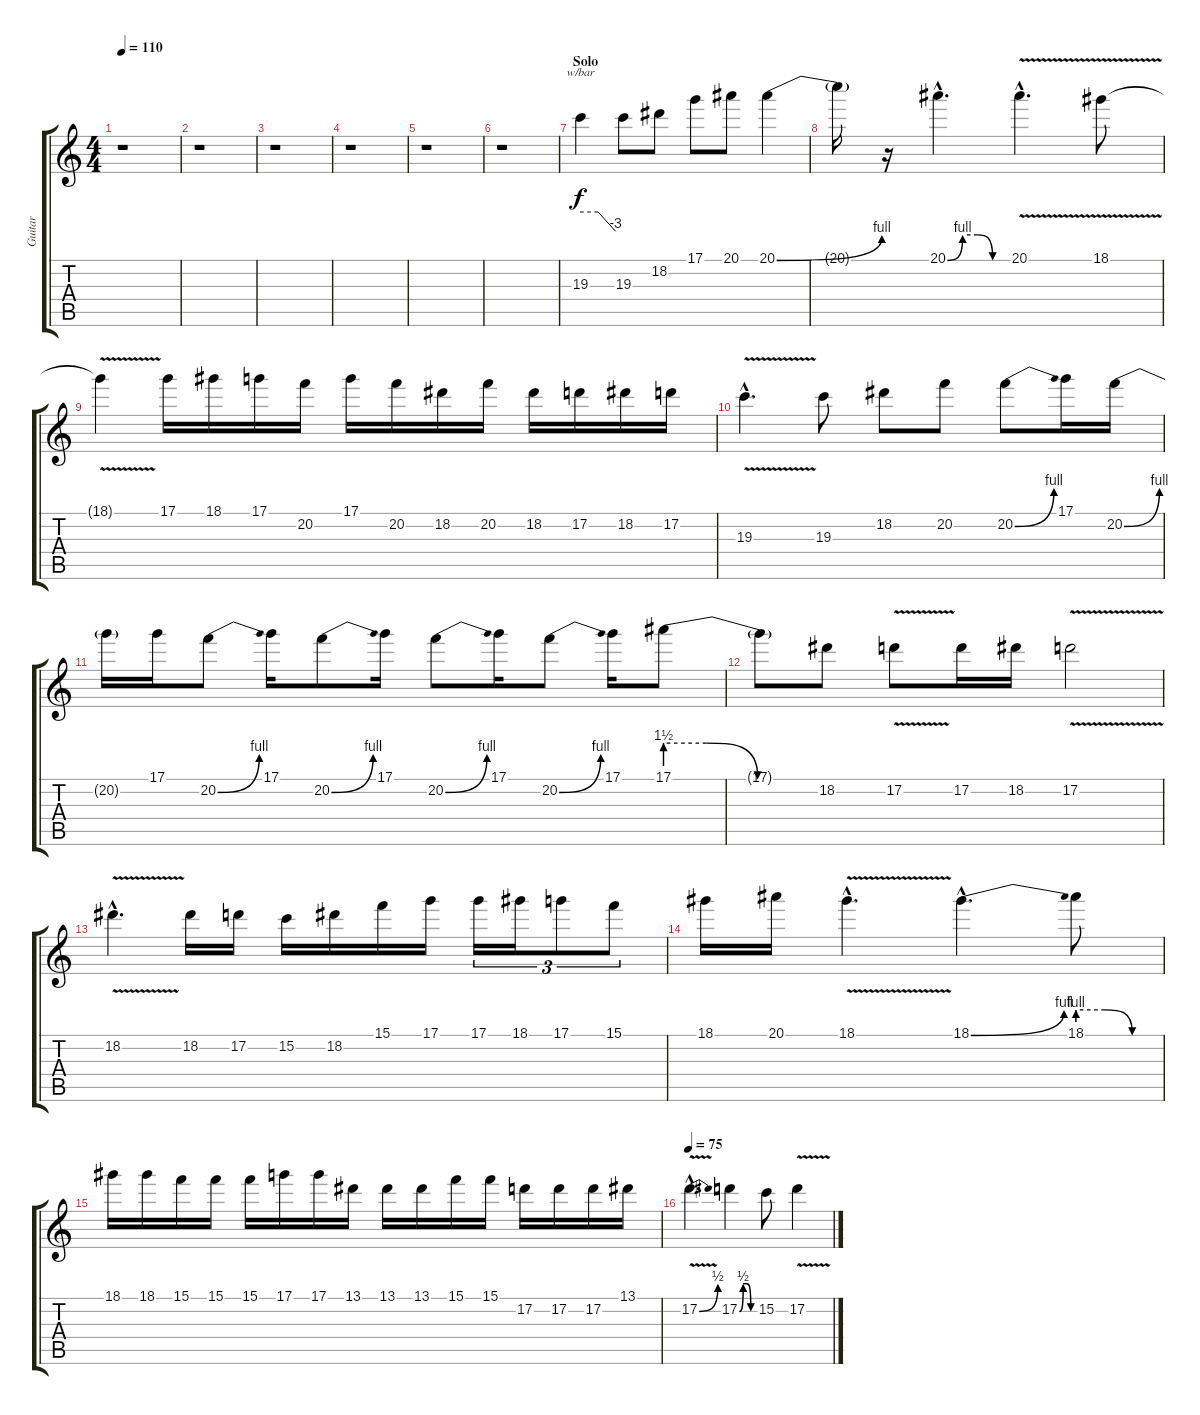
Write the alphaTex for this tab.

\track ("Guitar" "Guitar") {instrument distortionguitar}
\staff {score tabs}
\tuning (D4 A3 F3 C3 G2 C2) {hide}
\ts (4 4)
\tempo 110
\clef g2
\ks c
r.1{dy f} |
r.1 |
r.1 |
r.1 |
r.1 |
r.1 |
\section ("" "Solo")
19.3.4{tbe (custom default 0 0 30 0 60 -12) instrument distortionguitar} 19.3.8 18.2.8 17.1.8 20.1.8 20.1{be (bend 0 0 60 4)}.4 |
20.1{t}.16 r.16 20.1{be (custom 0 0 15 4 30 4 45 0 60 0) hac}.4{d} 20.1{v hac}.4{d} 18.1{v}.8 |
18.1{t}.4 17.1.16 18.1.16 17.1.16 20.2.16 17.1.16 20.2.16 18.2.16 20.2.16 18.2.16 17.2.16 18.2.16 17.2.16 |
19.3{v hac}.4{d} 19.3.8 18.2.8 20.2.8 20.2{be (bend 0 0 60 4)}.8 17.1.16 20.2{be (bend 0 0 60 4)}.16 |
20.2{t}.16 17.1.16 20.2{be (bend 0 0 60 4)}.8 17.1.16 20.2{be (bend 0 0 60 4)}.8 17.1.16 20.2{be (bend 0 0 60 4)}.8 17.1.16 20.2{be (bend 0 0 60 4)}.8 17.1.16 17.1{be (custom 0 6 16 6 36 0 60 0)}.8 |
17.1{t}.8 18.2.8 17.2{v}.8 17.2.16 18.2.16 17.2{v}.2 |
18.2{v hac}.4{d} 18.2.16 17.2.16 15.2.16 18.2.16 15.1.16 17.1.16 17.1.16{tu (3 2)} 18.1.16{tu (3 2)} 17.1.8{tu (3 2)} 15.1.8{tu (3 2)} |
18.1.16 20.1.16 18.1{v hac}.4{d} 18.1{be (bend 0 0 60 4) hac}.4{d} 18.1{be (custom 0 4 20 4 40 0 60 0)}.8 |
18.1.16 18.1.16 15.1.16 15.1.16 15.1.16 17.1.16 17.1.16 13.1.16 13.1.16 13.1.16 15.1.16 15.1.16 17.2.16 17.2.16 17.2.16 13.1.16 |
\tempo 75
17.2{be (bend 0 0 60 2) v hac}.4{d} 17.2{be (custom 0 0 15 2 30 2 45 0 60 0)}.4 15.2.8 17.2{v}.4
